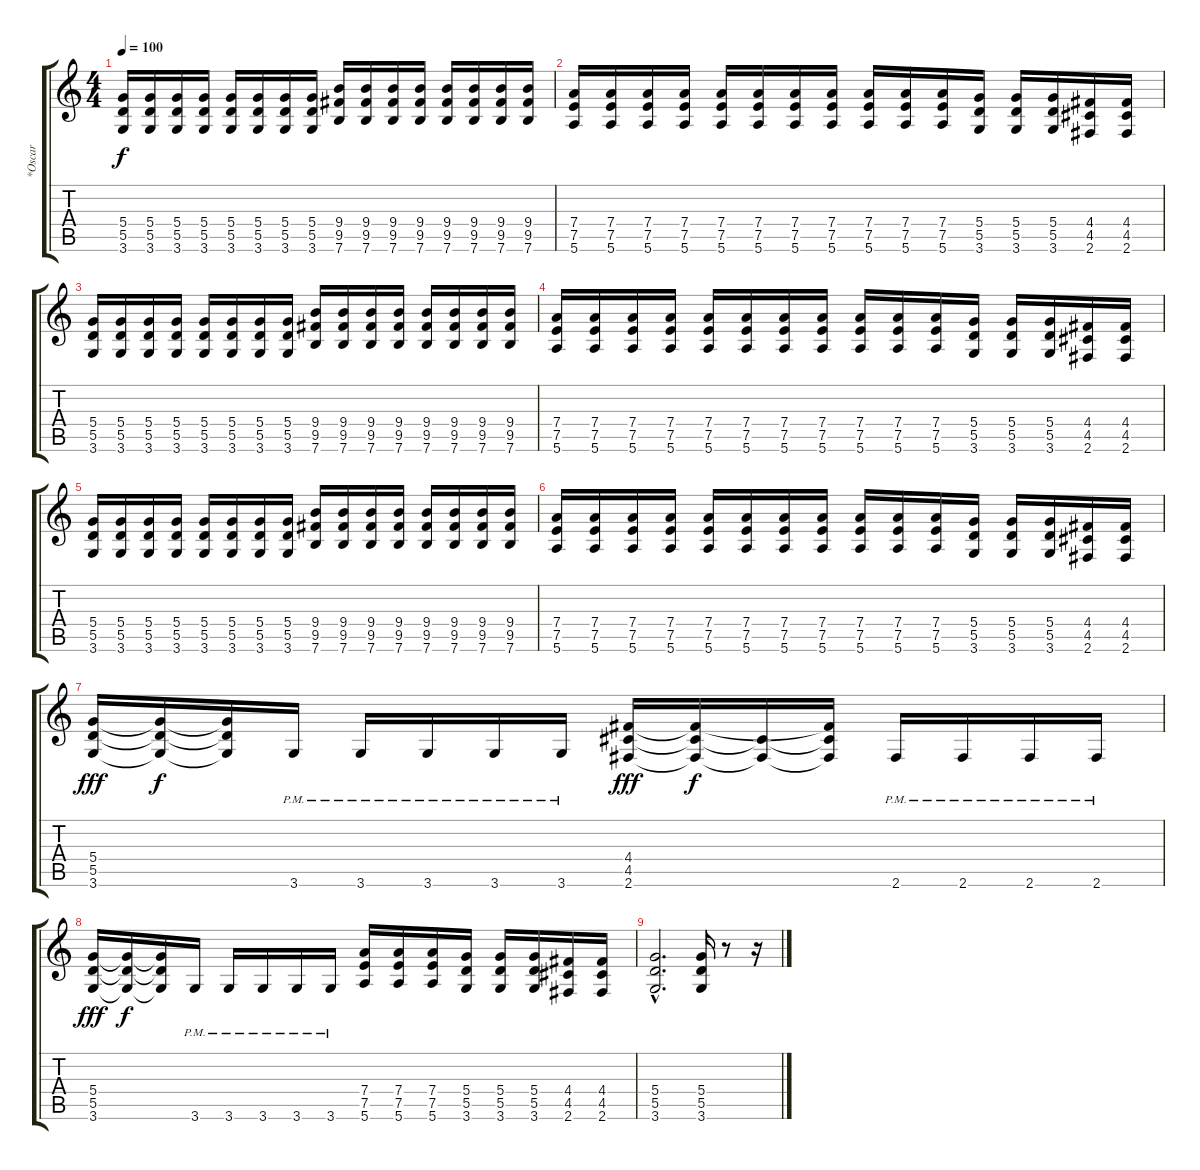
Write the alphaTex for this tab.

\track ("*Oscar" "*Oscar") {instrument distortionguitar}
\staff {score tabs}
\tuning (E4 B3 G3 D3 A2 E2) {hide}
\ts (4 4)
\tempo 100
\clef g2
\ks c
(5.4 5.5 3.6).16{dy f} (5.4 5.5 3.6).16 (5.4 5.5 3.6).16 (5.4 5.5 3.6).16 (5.4 5.5 3.6).16 (5.4 5.5 3.6).16 (5.4 5.5 3.6).16 (5.4 5.5 3.6).16 (9.4 9.5 7.6).16 (9.4 9.5 7.6).16 (9.4 9.5 7.6).16 (9.4 9.5 7.6).16 (9.4 9.5 7.6).16 (9.4 9.5 7.6).16 (9.4 9.5 7.6).16 (9.4 9.5 7.6).16 |
(7.4 7.5 5.6).16 (7.4 7.5 5.6).16 (7.4 7.5 5.6).16 (7.4 7.5 5.6).16 (7.4 7.5 5.6).16 (7.4 7.5 5.6).16 (7.4 7.5 5.6).16 (7.4 7.5 5.6).16 (7.4 7.5 5.6).16 (7.4 7.5 5.6).16 (7.4 7.5 5.6).16 (5.4 5.5 3.6).16 (5.4 5.5 3.6).16 (5.4 5.5 3.6).16 (4.4 4.5 2.6).16 (4.4 4.5 2.6).16 |
(5.4 5.5 3.6).16 (5.4 5.5 3.6).16 (5.4 5.5 3.6).16 (5.4 5.5 3.6).16 (5.4 5.5 3.6).16 (5.4 5.5 3.6).16 (5.4 5.5 3.6).16 (5.4 5.5 3.6).16 (9.4 9.5 7.6).16 (9.4 9.5 7.6).16 (9.4 9.5 7.6).16 (9.4 9.5 7.6).16 (9.4 9.5 7.6).16 (9.4 9.5 7.6).16 (9.4 9.5 7.6).16 (9.4 9.5 7.6).16 |
(7.4 7.5 5.6).16 (7.4 7.5 5.6).16 (7.4 7.5 5.6).16 (7.4 7.5 5.6).16 (7.4 7.5 5.6).16 (7.4 7.5 5.6).16 (7.4 7.5 5.6).16 (7.4 7.5 5.6).16 (7.4 7.5 5.6).16 (7.4 7.5 5.6).16 (7.4 7.5 5.6).16 (5.4 5.5 3.6).16 (5.4 5.5 3.6).16 (5.4 5.5 3.6).16 (4.4 4.5 2.6).16 (4.4 4.5 2.6).16 |
(5.4 5.5 3.6).16 (5.4 5.5 3.6).16 (5.4 5.5 3.6).16 (5.4 5.5 3.6).16 (5.4 5.5 3.6).16 (5.4 5.5 3.6).16 (5.4 5.5 3.6).16 (5.4 5.5 3.6).16 (9.4 9.5 7.6).16 (9.4 9.5 7.6).16 (9.4 9.5 7.6).16 (9.4 9.5 7.6).16 (9.4 9.5 7.6).16 (9.4 9.5 7.6).16 (9.4 9.5 7.6).16 (9.4 9.5 7.6).16 |
(7.4 7.5 5.6).16 (7.4 7.5 5.6).16 (7.4 7.5 5.6).16 (7.4 7.5 5.6).16 (7.4 7.5 5.6).16 (7.4 7.5 5.6).16 (7.4 7.5 5.6).16 (7.4 7.5 5.6).16 (7.4 7.5 5.6).16 (7.4 7.5 5.6).16 (7.4 7.5 5.6).16 (5.4 5.5 3.6).16 (5.4 5.5 3.6).16 (5.4 5.5 3.6).16 (4.4 4.5 2.6).16 (4.4 4.5 2.6).16 |
(5.4 5.5 3.6).16{dy fff} (5.4{t} 5.5{t} 3.6{t}).16{dy f} (5.4{t} 5.5{t} 3.6{t}).16 3.6{pm}.16 3.6{pm}.16 3.6{pm}.16 3.6{pm}.16 3.6{pm}.16 (4.4 4.5 2.6).16{dy fff} (4.4{t} 4.5{t} 2.6{t}).16{dy f} (4.5{t} 2.6{t}).16 (4.4{t} 4.5{t} 2.6{t}).16 2.6{pm}.16 2.6{pm}.16 2.6{pm}.16 2.6{pm}.16 |
(5.4 5.5 3.6).16{dy fff} (5.4{t} 5.5{t} 3.6{t}).16{dy f} (5.4{t} 5.5{t} 3.6{t}).16 3.6{pm}.16 3.6{pm}.16 3.6{pm}.16 3.6{pm}.16 3.6{pm}.16 (7.4 7.5 5.6).16 (7.4 7.5 5.6).16 (7.4 7.5 5.6).16 (5.4 5.5 3.6).16 (5.4 5.5 3.6).16 (5.4 5.5 3.6).16 (4.4 4.5 2.6).16 (4.4 4.5 2.6).16 |
(5.4{hac} 5.5{hac} 3.6{hac}).2{d} (5.4 5.5 3.6).16 r.8 r.16
